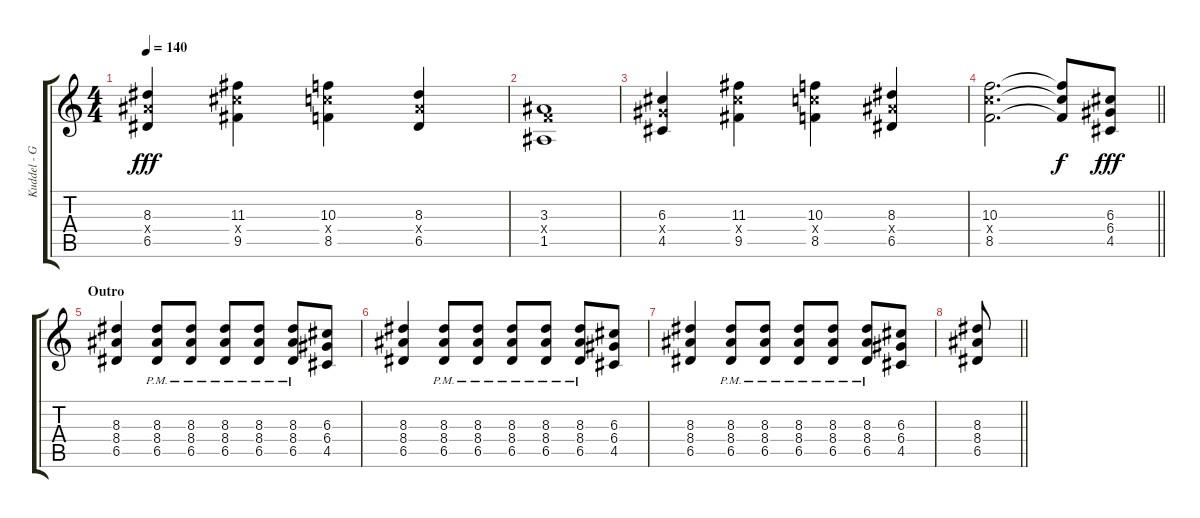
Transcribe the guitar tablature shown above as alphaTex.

\track ("Kuddel - Guitar" "Kuddel - G") {instrument overdrivenguitar}
\staff {score tabs}
\tuning (E4 B3 G3 D3 A2 D2) {hide}
\ts (4 4)
\tempo 140
\clef g2
\ks c
(8.3 8.4{x} 6.5).4{dy fff} (11.3 11.4{x} 9.5).4 (10.3 10.4{x} 8.5).4 (8.3 8.4{x} 6.5).4 |
(3.3 3.4{x} 1.5).1 |
(6.3 6.4{x} 4.5).4 (11.3 11.4{x} 9.5).4 (10.3 10.4{x} 8.5).4 (8.3 8.4{x} 6.5).4 |
\barLineRight lightlight
(10.3 10.4{x} 8.5).2{d} (10.3{t} 10.4{t} 8.5{t}).8{dy f} (6.3 6.4 4.5).8{dy fff} |
\section ("" "Outro")
(8.3 8.4 6.5).4 (8.3{pm} 8.4{pm} 6.5{pm}).8 (8.3{pm} 8.4{pm} 6.5{pm}).8 (8.3{pm} 8.4{pm} 6.5{pm}).8 (8.3{pm} 8.4{pm} 6.5{pm}).8 (8.3{pm} 8.4{pm} 6.5{pm}).8 (6.3 6.4 4.5).8 |
(8.3 8.4 6.5).4 (8.3{pm} 8.4{pm} 6.5{pm}).8 (8.3{pm} 8.4{pm} 6.5{pm}).8 (8.3{pm} 8.4{pm} 6.5{pm}).8 (8.3{pm} 8.4{pm} 6.5{pm}).8 (8.3{pm} 8.4{pm} 6.5{pm}).8 (6.3 6.4 4.5).8 |
(8.3 8.4 6.5).4 (8.3{pm} 8.4{pm} 6.5{pm}).8 (8.3{pm} 8.4{pm} 6.5{pm}).8 (8.3{pm} 8.4{pm} 6.5{pm}).8 (8.3{pm} 8.4{pm} 6.5{pm}).8 (8.3{pm} 8.4{pm} 6.5{pm}).8 (6.3 6.4 4.5).8 |
\barLineRight lightlight
(8.3 8.4 6.5).8
